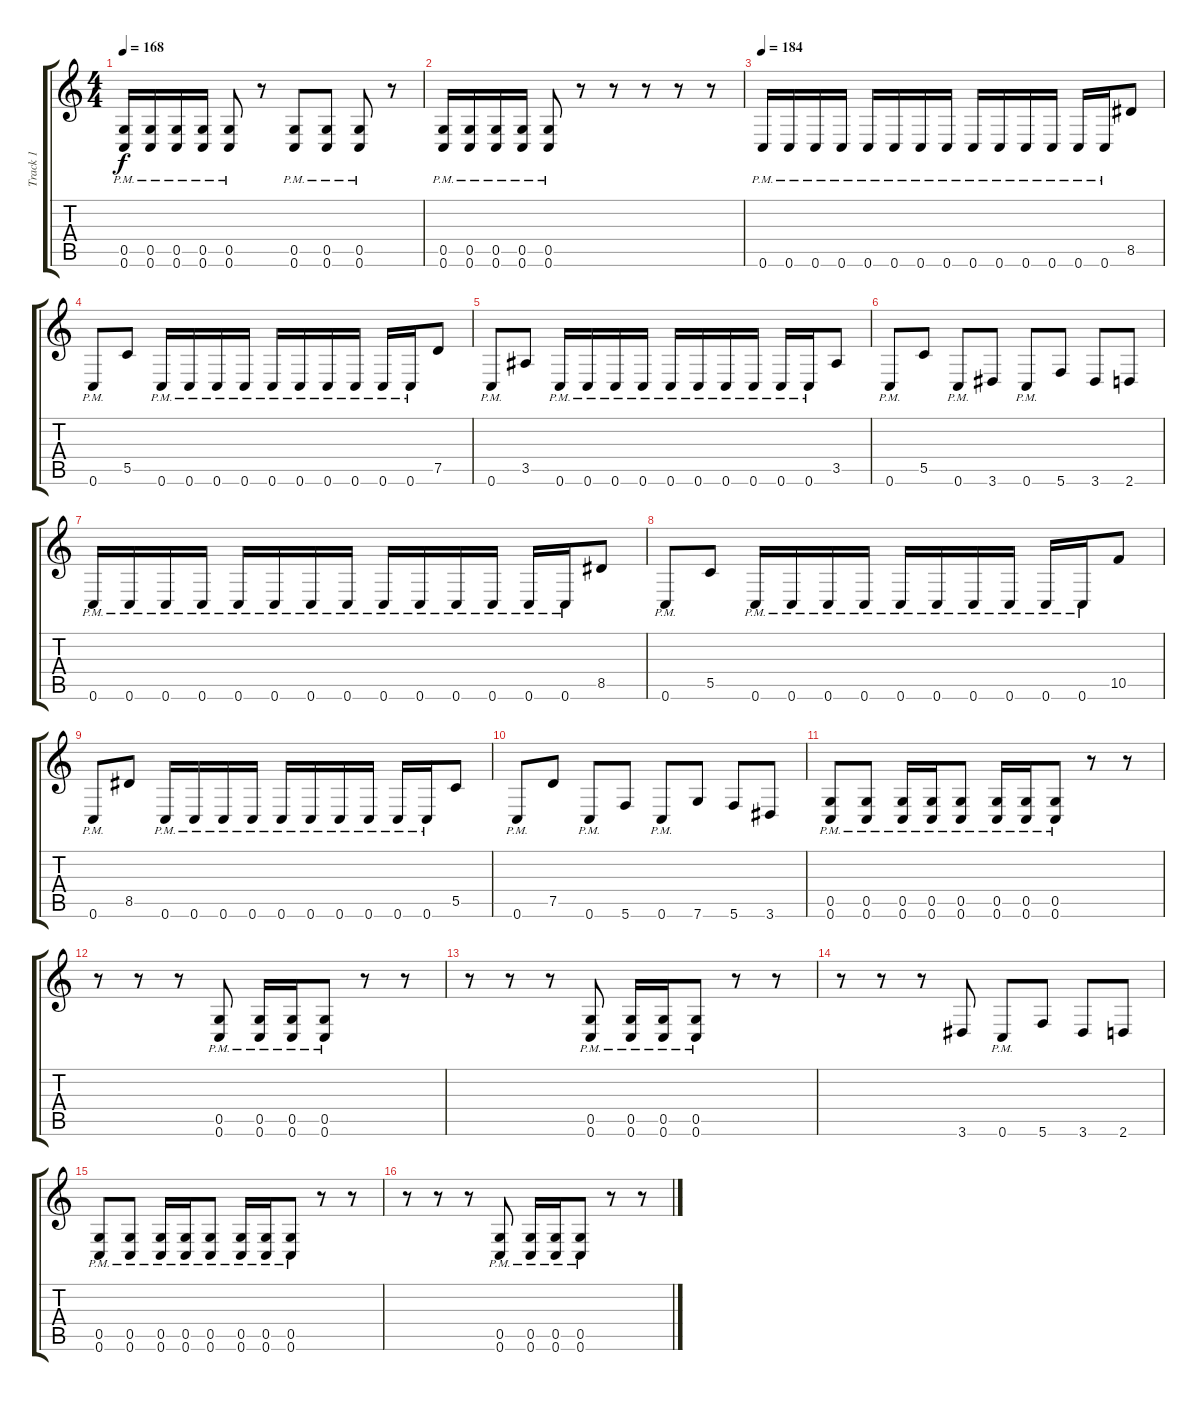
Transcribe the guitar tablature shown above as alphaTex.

\track ("Track 1" "Track 1") {instrument distortionguitar}
\staff {score tabs}
\tuning (D4 A3 F3 C3 G2 C2) {hide}
\ts (4 4)
\tempo 168
\clef g2
\ks c
(0.5{pm} 0.6{pm}).16{dy f} (0.5{pm} 0.6{pm}).16 (0.5{pm} 0.6{pm}).16 (0.5{pm} 0.6{pm}).16 (0.5{pm} 0.6{pm}).8 r.8 (0.5{pm} 0.6{pm}).8 (0.5{pm} 0.6{pm}).8 (0.5{pm} 0.6{pm}).8 r.8 |
(0.5{pm} 0.6{pm}).16 (0.5{pm} 0.6{pm}).16 (0.5{pm} 0.6{pm}).16 (0.5{pm} 0.6{pm}).16 (0.5{pm} 0.6{pm}).8 r.8 r.8 r.8 r.8 r.8 |
\tempo 184
0.6{pm}.16 0.6{pm}.16 0.6{pm}.16 0.6{pm}.16 0.6{pm}.16 0.6{pm}.16 0.6{pm}.16 0.6{pm}.16 0.6{pm}.16 0.6{pm}.16 0.6{pm}.16 0.6{pm}.16 0.6{pm}.16 0.6{pm}.16 8.5.8 |
0.6{pm}.8 5.5.8 0.6{pm}.16 0.6{pm}.16 0.6{pm}.16 0.6{pm}.16 0.6{pm}.16 0.6{pm}.16 0.6{pm}.16 0.6{pm}.16 0.6{pm}.16 0.6{pm}.16 7.5.8 |
0.6{pm}.8 3.5.8 0.6{pm}.16 0.6{pm}.16 0.6{pm}.16 0.6{pm}.16 0.6{pm}.16 0.6{pm}.16 0.6{pm}.16 0.6{pm}.16 0.6{pm}.16 0.6{pm}.16 3.5.8 |
0.6{pm}.8 5.5.8 0.6{pm}.8 3.6.8 0.6{pm}.8 5.6.8 3.6.8 2.6.8 |
0.6{pm}.16 0.6{pm}.16 0.6{pm}.16 0.6{pm}.16 0.6{pm}.16 0.6{pm}.16 0.6{pm}.16 0.6{pm}.16 0.6{pm}.16 0.6{pm}.16 0.6{pm}.16 0.6{pm}.16 0.6{pm}.16 0.6{pm}.16 8.5.8 |
0.6{pm}.8 5.5.8 0.6{pm}.16 0.6{pm}.16 0.6{pm}.16 0.6{pm}.16 0.6{pm}.16 0.6{pm}.16 0.6{pm}.16 0.6{pm}.16 0.6{pm}.16 0.6{pm}.16 10.5.8 |
0.6{pm}.8 8.5.8 0.6{pm}.16 0.6{pm}.16 0.6{pm}.16 0.6{pm}.16 0.6{pm}.16 0.6{pm}.16 0.6{pm}.16 0.6{pm}.16 0.6{pm}.16 0.6{pm}.16 5.5.8 |
0.6{pm}.8 7.5.8 0.6{pm}.8 5.6.8 0.6{pm}.8 7.6.8 5.6.8 3.6.8 |
(0.5{pm} 0.6{pm}).8 (0.5{pm} 0.6{pm}).8 (0.5{pm} 0.6{pm}).16 (0.5{pm} 0.6{pm}).16 (0.5{pm} 0.6{pm}).8 (0.5{pm} 0.6{pm}).16 (0.5{pm} 0.6{pm}).16 (0.5{pm} 0.6{pm}).8 r.8 r.8 |
r.8 r.8 r.8 (0.5{pm} 0.6{pm}).8 (0.5{pm} 0.6{pm}).16 (0.5{pm} 0.6{pm}).16 (0.5{pm} 0.6{pm}).8 r.8 r.8 |
r.8 r.8 r.8 (0.5{pm} 0.6{pm}).8 (0.5{pm} 0.6{pm}).16 (0.5{pm} 0.6{pm}).16 (0.5{pm} 0.6{pm}).8 r.8 r.8 |
r.8 r.8 r.8 3.6.8 0.6{pm}.8 5.6.8 3.6.8 2.6.8 |
(0.5{pm} 0.6{pm}).8 (0.5{pm} 0.6{pm}).8 (0.5{pm} 0.6{pm}).16 (0.5{pm} 0.6{pm}).16 (0.5{pm} 0.6{pm}).8 (0.5{pm} 0.6{pm}).16 (0.5{pm} 0.6{pm}).16 (0.5{pm} 0.6{pm}).8 r.8 r.8 |
r.8 r.8 r.8 (0.5{pm} 0.6{pm}).8 (0.5{pm} 0.6{pm}).16 (0.5{pm} 0.6{pm}).16 (0.5{pm} 0.6{pm}).8 r.8 r.8
